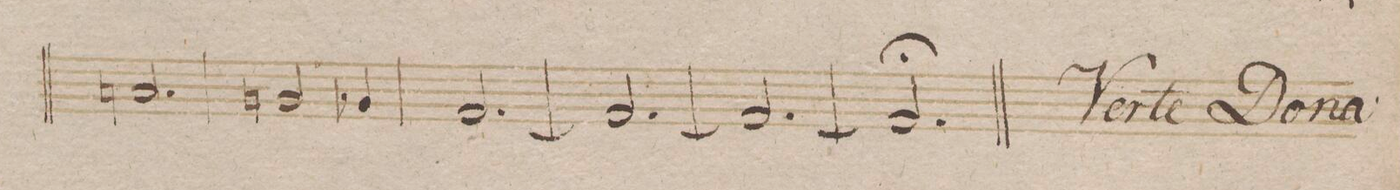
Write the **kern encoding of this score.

**kern	**dynam
*I"Fagotto 2do	*
*clefF4	*
*k[b-]	*
*M3/4	*
2.Cn/	.
=56	=56
2BBn/	.
4BB-X/	.
=57	=57
[2.AA/	.
=58	=58
2.AA/_	.
=59	=59
2.AA/_	.
=60	=60
2.AA;/]	.
==	==
*-	*-
